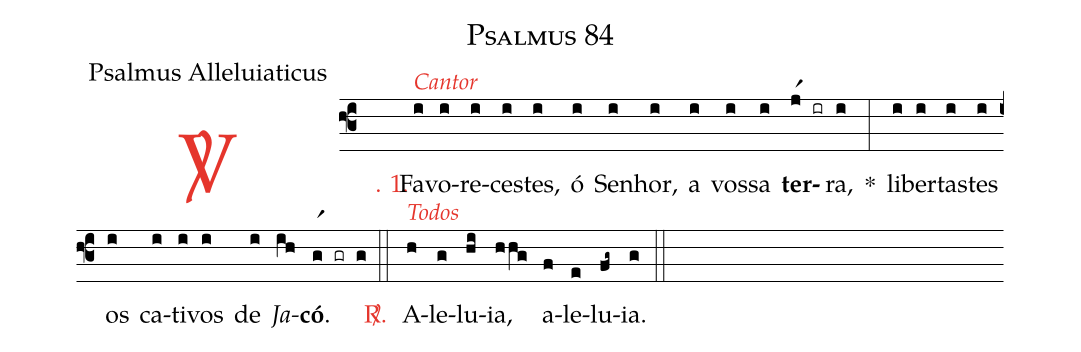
name: Psalmus 84;
office-part: Psalmus Alleluiaticus;
%%
(f3)

<c><sp>V/</sp>. 1.</c>() Fa<alt>\textcolor{gregoriocolor}{Cantor}</alt>(i)vo(i)re(i)ces(i)tes,(i) ó(i) Se(i)nhor,(i) a(i) vos(i)sa(i) <b>ter</b>(jr1 ir)ra,(i) *(:) li(i)ber(i)tas(i)tes(i) os(i) ca(i)ti(i)vos(i) de(i) <i>Ja</i>(ih)<b>có</b>.(gr1 gr g)

(::)

<c><sp>R/</sp>.</c>() A<alt>\textcolor{gregoriocolor}{Todos}</alt>(h)le(g)lu(hi)ia,(hhg) a(f)le(e)lu(fg~)ia.(g)

(::)
